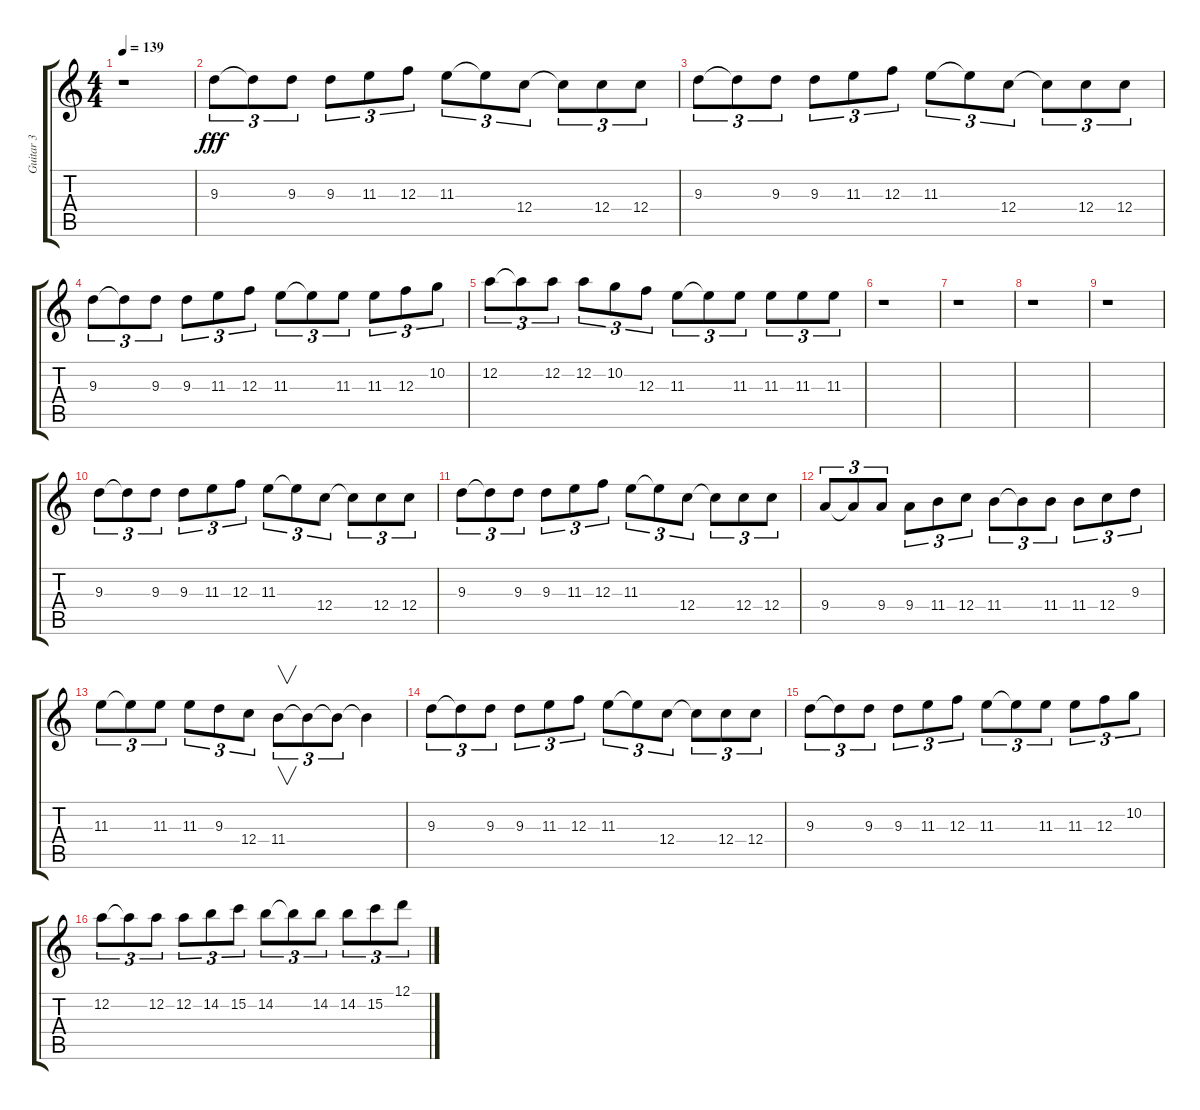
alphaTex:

\track ("Guitar 3" "Guitar 3") {instrument overdrivenguitar}
\staff {score tabs}
\tuning (D4 A3 F3 C3 G2 D2) {hide}
\ts (4 4)
\tempo 139
\clef g2
\ks c
r.1{dy fff} |
9.3.8{tu (3 2)} 9.3{t}.8{tu (3 2)} 9.3.8{tu (3 2)} 9.3.8{tu (3 2)} 11.3.8{tu (3 2)} 12.3.8{tu (3 2)} 11.3.8{tu (3 2)} 11.3{t}.8{tu (3 2)} 12.4.8{tu (3 2)} 12.4{t}.8{tu (3 2)} 12.4.8{tu (3 2)} 12.4.8{tu (3 2)} |
9.3.8{tu (3 2)} 9.3{t}.8{tu (3 2)} 9.3.8{tu (3 2)} 9.3.8{tu (3 2)} 11.3.8{tu (3 2)} 12.3.8{tu (3 2)} 11.3.8{tu (3 2)} 11.3{t}.8{tu (3 2)} 12.4.8{tu (3 2)} 12.4{t}.8{tu (3 2)} 12.4.8{tu (3 2)} 12.4.8{tu (3 2)} |
9.3.8{tu (3 2)} 9.3{t}.8{tu (3 2)} 9.3.8{tu (3 2)} 9.3.8{tu (3 2)} 11.3.8{tu (3 2)} 12.3.8{tu (3 2)} 11.3.8{tu (3 2)} 11.3{t}.8{tu (3 2)} 11.3.8{tu (3 2)} 11.3.8{tu (3 2)} 12.3.8{tu (3 2)} 10.2.8{tu (3 2)} |
12.2.8{tu (3 2)} 12.2{t}.8{tu (3 2)} 12.2.8{tu (3 2)} 12.2.8{tu (3 2)} 10.2.8{tu (3 2)} 12.3.8{tu (3 2)} 11.3.8{tu (3 2)} 11.3{t}.8{tu (3 2)} 11.3.8{tu (3 2)} 11.3.8{tu (3 2)} 11.3.8{tu (3 2)} 11.3.8{tu (3 2)} |
r.1 |
r.1 |
r.1 |
r.1 |
9.3.8{tu (3 2)} 9.3{t}.8{tu (3 2)} 9.3.8{tu (3 2)} 9.3.8{tu (3 2)} 11.3.8{tu (3 2)} 12.3.8{tu (3 2)} 11.3.8{tu (3 2)} 11.3{t}.8{tu (3 2)} 12.4.8{tu (3 2)} 12.4{t}.8{tu (3 2)} 12.4.8{tu (3 2)} 12.4.8{tu (3 2)} |
9.3.8{tu (3 2)} 9.3{t}.8{tu (3 2)} 9.3.8{tu (3 2)} 9.3.8{tu (3 2)} 11.3.8{tu (3 2)} 12.3.8{tu (3 2)} 11.3.8{tu (3 2)} 11.3{t}.8{tu (3 2)} 12.4.8{tu (3 2)} 12.4{t}.8{tu (3 2)} 12.4.8{tu (3 2)} 12.4.8{tu (3 2)} |
9.4.8{tu (3 2)} 9.4{t}.8{tu (3 2)} 9.4.8{tu (3 2)} 9.4.8{tu (3 2)} 11.4.8{tu (3 2)} 12.4.8{tu (3 2)} 11.4.8{tu (3 2)} 11.4{t}.8{tu (3 2)} 11.4.8{tu (3 2)} 11.4.8{tu (3 2)} 12.4.8{tu (3 2)} 9.3.8{tu (3 2)} |
11.3.8{tu (3 2)} 11.3{t}.8{tu (3 2)} 11.3.8{tu (3 2)} 11.3.8{tu (3 2)} 9.3.8{tu (3 2)} 12.4.8{tu (3 2)} 11.4.8{v tu (3 2)} 11.4{t}.8{tu (3 2)} 11.4{t}.8{tu (3 2)} 11.4{t}.4 |
9.3.8{tu (3 2)} 9.3{t}.8{tu (3 2)} 9.3.8{tu (3 2)} 9.3.8{tu (3 2)} 11.3.8{tu (3 2)} 12.3.8{tu (3 2)} 11.3.8{tu (3 2)} 11.3{t}.8{tu (3 2)} 12.4.8{tu (3 2)} 12.4{t}.8{tu (3 2)} 12.4.8{tu (3 2)} 12.4.8{tu (3 2)} |
9.3.8{tu (3 2)} 9.3{t}.8{tu (3 2)} 9.3.8{tu (3 2)} 9.3.8{tu (3 2)} 11.3.8{tu (3 2)} 12.3.8{tu (3 2)} 11.3.8{tu (3 2)} 11.3{t}.8{tu (3 2)} 11.3.8{tu (3 2)} 11.3.8{tu (3 2)} 12.3.8{tu (3 2)} 10.2.8{tu (3 2)} |
12.2.8{tu (3 2)} 12.2{t}.8{tu (3 2)} 12.2.8{tu (3 2)} 12.2.8{tu (3 2)} 14.2.8{tu (3 2)} 15.2.8{tu (3 2)} 14.2.8{tu (3 2)} 14.2{t}.8{tu (3 2)} 14.2.8{tu (3 2)} 14.2.8{tu (3 2)} 15.2.8{tu (3 2)} 12.1.8{tu (3 2)}
